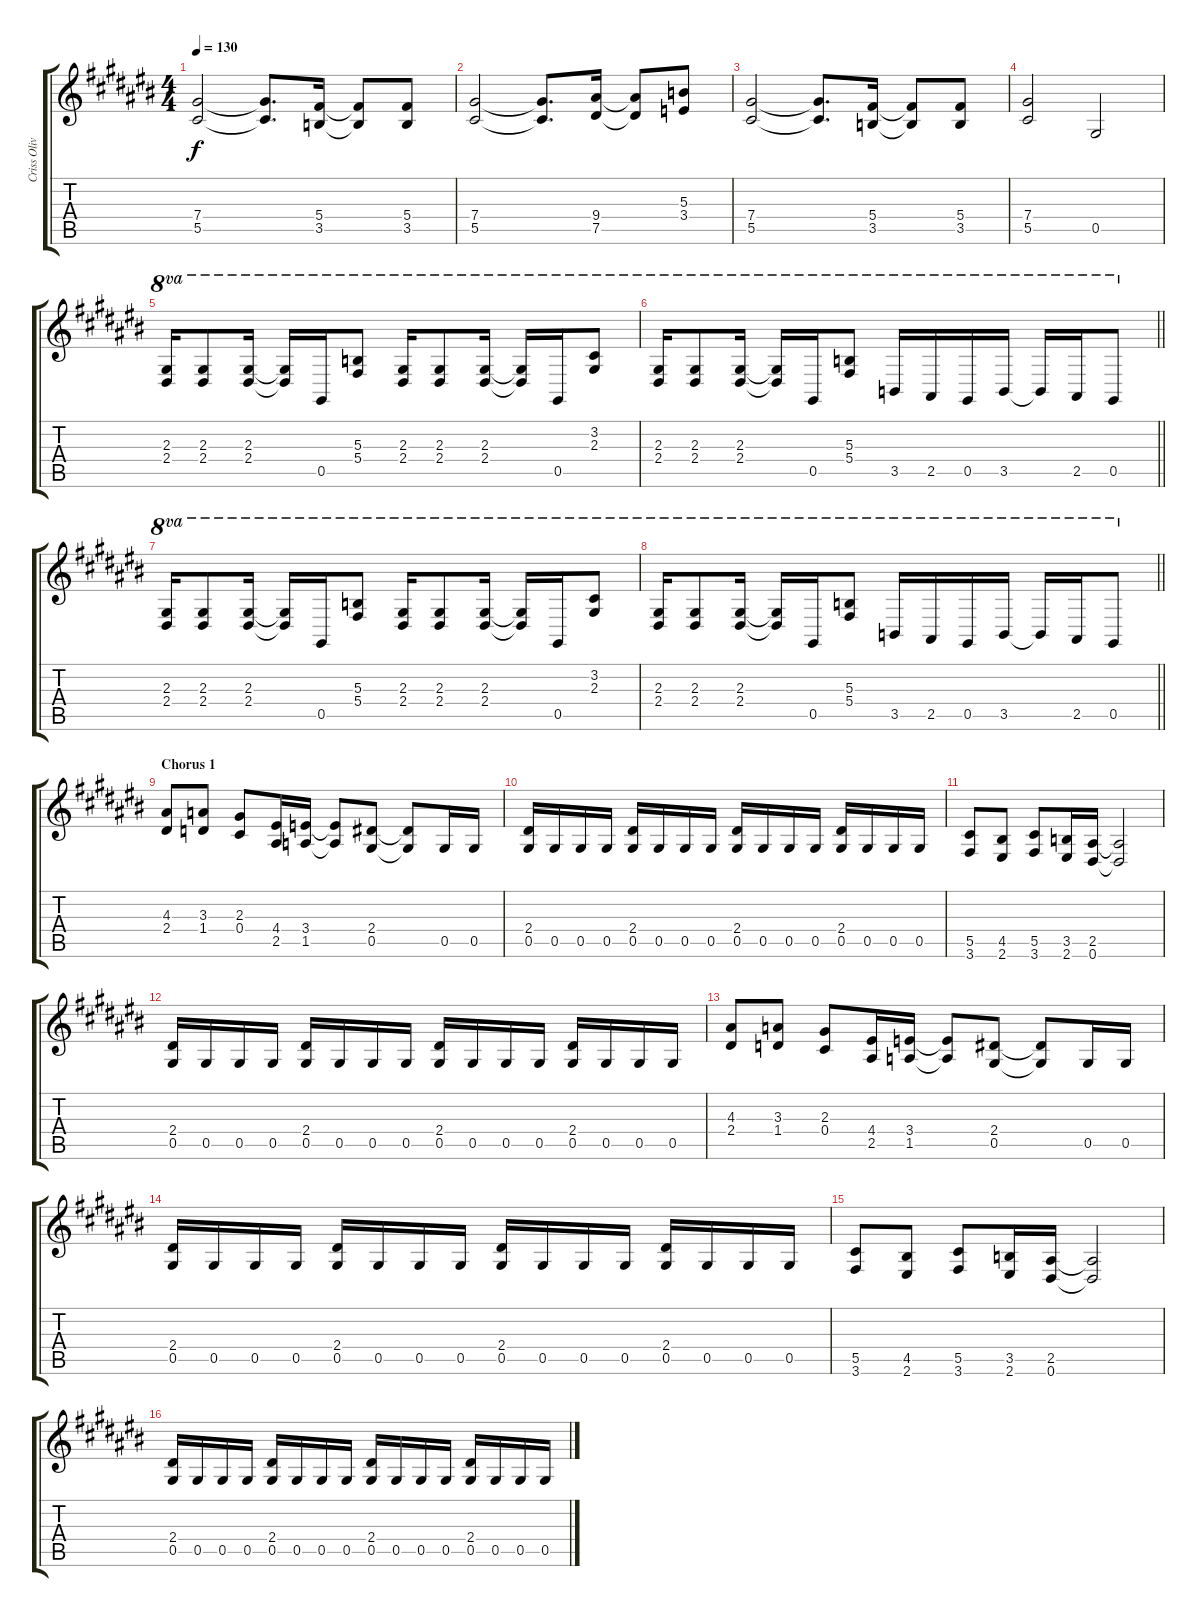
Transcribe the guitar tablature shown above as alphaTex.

\track ("Criss Oliva 1" "Criss Oliv") {instrument distortionguitar}
\staff {score tabs}
\tuning (Eb4 Bb3 Gb3 Db3 Ab2 Eb2) {hide}
\ts (4 4)
\tempo 130
\clef g2
\ks c#
(7.4 5.5).2{dy f} (7.4{t} 5.5{t}).8{d} (5.4 3.5).16 (5.4{t} 3.5{t}).8 (5.4 3.5).8 |
(7.4 5.5).2 (7.4{t} 5.5{t}).8{d} (9.4 7.5).16 (9.4{t} 7.5{t}).8 (5.3 3.4).8 |
(7.4 5.5).2 (7.4{t} 5.5{t}).8{d} (5.4 3.5).16 (5.4{t} 3.5{t}).8 (5.4 3.5).8 |
(7.4 5.5).2 0.5.2 |
(2.3 2.4).16{ot 8va} (2.3 2.4).8{ot 8va} (2.3 2.4).16{ot 8va} (2.3{t} 2.4{t}).16{ot 8va} 0.5.16{ot 8va} (5.3 5.4).8{ot 8va} (2.3 2.4).16{ot 8va} (2.3 2.4).8{ot 8va} (2.3 2.4).16{ot 8va} (2.3{t} 2.4{t}).16{ot 8va} 0.5.16{ot 8va} (3.2 2.3).8{ot 8va} |
\barLineRight lightlight
(2.3 2.4).16{ot 8va} (2.3 2.4).8{ot 8va} (2.3 2.4).16{ot 8va} (2.3{t} 2.4{t}).16{ot 8va} 0.5.16{ot 8va} (5.3 5.4).8{ot 8va} 3.5.16{ot 8va} 2.5.16{ot 8va} 0.5.16{ot 8va} 3.5.16{ot 8va} 3.5{t}.16{ot 8va} 2.5.16{ot 8va} 0.5.8{ot 8va} |
(2.3 2.4).16{ot 8va} (2.3 2.4).8{ot 8va} (2.3 2.4).16{ot 8va} (2.3{t} 2.4{t}).16{ot 8va} 0.5.16{ot 8va} (5.3 5.4).8{ot 8va} (2.3 2.4).16{ot 8va} (2.3 2.4).8{ot 8va} (2.3 2.4).16{ot 8va} (2.3{t} 2.4{t}).16{ot 8va} 0.5.16{ot 8va} (3.2 2.3).8{ot 8va} |
\barLineRight lightlight
(2.3 2.4).16{ot 8va} (2.3 2.4).8{ot 8va} (2.3 2.4).16{ot 8va} (2.3{t} 2.4{t}).16{ot 8va} 0.5.16{ot 8va} (5.3 5.4).8{ot 8va} 3.5.16{ot 8va} 2.5.16{ot 8va} 0.5.16{ot 8va} 3.5.16{ot 8va} 3.5{t}.16{ot 8va} 2.5.16{ot 8va} 0.5.8{ot 8va} |
\section ("" "Chorus 1")
(4.3 2.4).8 (3.3 1.4).8 (2.3 0.4).8 (4.4 2.5).16 (3.4 1.5).16 (3.4{t} 1.5{t}).8 (2.4 0.5).8 (2.4{t} 0.5{t}).8 0.5.16 0.5.16 |
(2.4 0.5).16 0.5.16 0.5.16 0.5.16 (2.4 0.5).16 0.5.16 0.5.16 0.5.16 (2.4 0.5).16 0.5.16 0.5.16 0.5.16 (2.4 0.5).16 0.5.16 0.5.16 0.5.16 |
(5.5 3.6).8 (4.5 2.6).8 (5.5 3.6).8 (3.5 2.6).16 (2.5 0.6).16 (2.5{t} 0.6{t}).2 |
(2.4 0.5).16 0.5.16 0.5.16 0.5.16 (2.4 0.5).16 0.5.16 0.5.16 0.5.16 (2.4 0.5).16 0.5.16 0.5.16 0.5.16 (2.4 0.5).16 0.5.16 0.5.16 0.5.16 |
(4.3 2.4).8 (3.3 1.4).8 (2.3 0.4).8 (4.4 2.5).16 (3.4 1.5).16 (3.4{t} 1.5{t}).8 (2.4 0.5).8 (2.4{t} 0.5{t}).8 0.5.16 0.5.16 |
(2.4 0.5).16 0.5.16 0.5.16 0.5.16 (2.4 0.5).16 0.5.16 0.5.16 0.5.16 (2.4 0.5).16 0.5.16 0.5.16 0.5.16 (2.4 0.5).16 0.5.16 0.5.16 0.5.16 |
(5.5 3.6).8 (4.5 2.6).8 (5.5 3.6).8 (3.5 2.6).16 (2.5 0.6).16 (2.5{t} 0.6{t}).2 |
(2.4 0.5).16 0.5.16 0.5.16 0.5.16 (2.4 0.5).16 0.5.16 0.5.16 0.5.16 (2.4 0.5).16 0.5.16 0.5.16 0.5.16 (2.4 0.5).16 0.5.16 0.5.16 0.5.16
